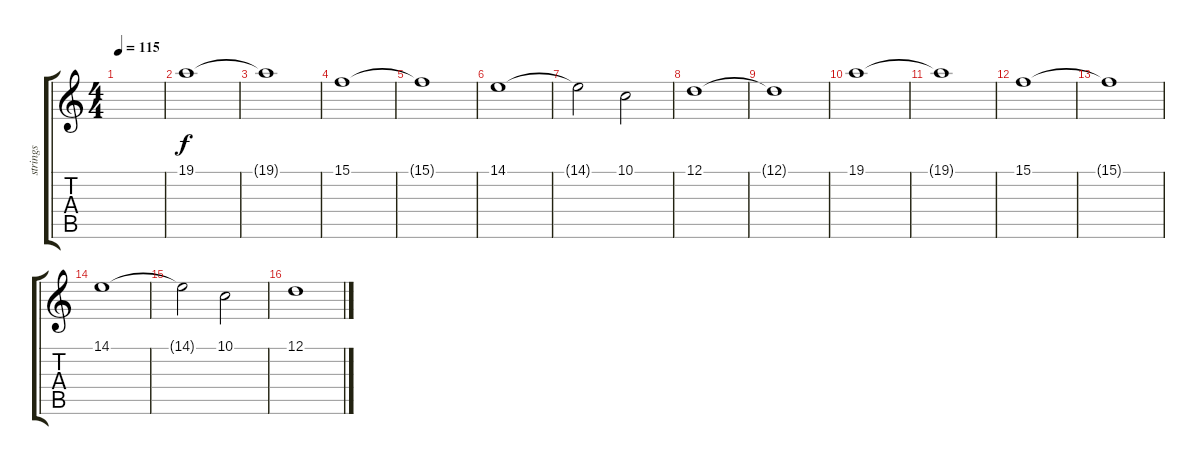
\track ("strings" "strings") {instrument stringensemble1}
\staff {score tabs}
\tuning (D4 A3 F3 C3 G2 D2) {hide}
\ts (4 4)
\tempo 115
\clef g2
\ks c
|
19.1.1 |
19.1{t}.1 |
15.1.1 |
15.1{t}.1 |
14.1.1 |
14.1{t}.2 10.1.2 |
12.1.1 |
12.1{t}.1 |
19.1.1 |
19.1{t}.1 |
15.1.1 |
15.1{t}.1 |
14.1.1 |
14.1{t}.2 10.1.2 |
12.1.1
